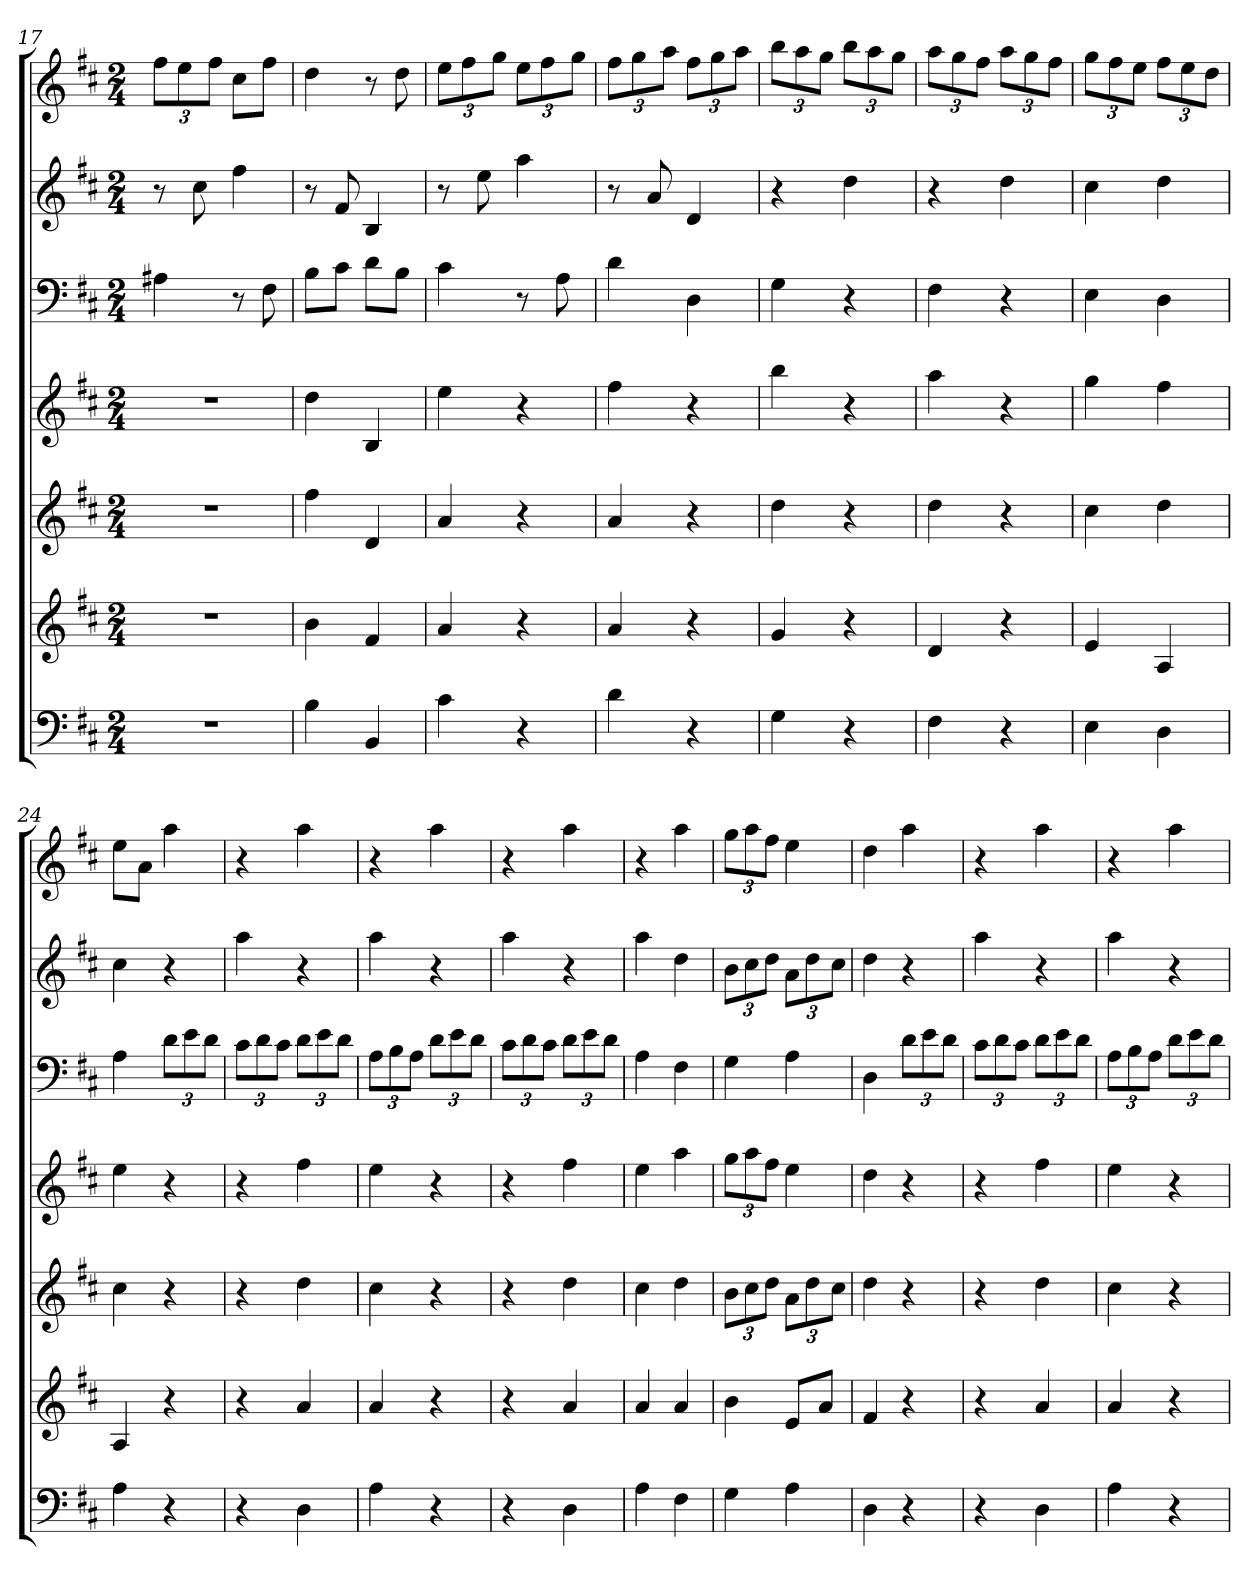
**kern	**kern	**kern	**kern	**kern	**kern	**kern
*part7	*part6	*part5	*part4	*part3	*part2	*part1
*staff7	*staff6	*staff5	*staff4	*staff3	*staff2	*staff1
*k[f#c#]	*k[f#c#]	*k[f#c#]	*k[f#c#]	*k[f#c#]	*k[f#c#]	*k[f#c#]
*D:	*D:	*D:	*D:	*D:	*D:	*D:
*M2/4	*M2/4	*M2/4	*M2/4	*M2/4	*M2/4	*M2/4
=17	=17	=17	=17	=17	=17	=17
2r	2r	2r	2r	4A#X	8r	12ff#L
.	.	.	.	.	.	12ee
.	.	.	.	.	8cc#	.
.	.	.	.	.	.	12ff#J
.	.	.	.	8r	4ff#	8cc#L
.	.	.	.	8F#	.	8ff#J
=18	=18	=18	=18	=18	=18	=18
4B	4b	4ff#	4dd	8BL	8r	4dd
.	.	.	.	8c#J	8f#	.
4BB	4f#	4d	4B	8dL	4B	8r
.	.	.	.	8BJ	.	8dd
=19	=19	=19	=19	=19	=19	=19
4c#	4a	4a	4ee	4c#	8r	12eeL
.	.	.	.	.	.	12ff#
.	.	.	.	.	8ee	.
.	.	.	.	.	.	12ggJ
4r	4r	4r	4r	8r	4aa	12eeL
.	.	.	.	.	.	12ff#
.	.	.	.	8A	.	.
.	.	.	.	.	.	12ggJ
=20	=20	=20	=20	=20	=20	=20
4d	4a	4a	4ff#	4d	8r	12ff#L
.	.	.	.	.	.	12gg
.	.	.	.	.	8a	.
.	.	.	.	.	.	12aaJ
4r	4r	4r	4r	4D	4d	12ff#L
.	.	.	.	.	.	12gg
.	.	.	.	.	.	12aaJ
=21	=21	=21	=21	=21	=21	=21
4G	4g	4dd	4bb	4G	4r	12bbL
.	.	.	.	.	.	12aa
.	.	.	.	.	.	12ggJ
4r	4r	4r	4r	4r	4dd	12bbL
.	.	.	.	.	.	12aa
.	.	.	.	.	.	12ggJ
=22	=22	=22	=22	=22	=22	=22
4F#	4d	4dd	4aa	4F#	4r	12aaL
.	.	.	.	.	.	12gg
.	.	.	.	.	.	12ff#J
4r	4r	4r	4r	4r	4dd	12aaL
.	.	.	.	.	.	12gg
.	.	.	.	.	.	12ff#J
=23	=23	=23	=23	=23	=23	=23
4E	4e	4cc#	4gg	4E	4cc#	12ggL
.	.	.	.	.	.	12ff#
.	.	.	.	.	.	12eeJ
4D	4A	4dd	4ff#	4D	4dd	12ff#L
.	.	.	.	.	.	12ee
.	.	.	.	.	.	12ddJ
=24	=24	=24	=24	=24	=24	=24
4A	4A	4cc#	4ee	4A	4cc#	8eeL
.	.	.	.	.	.	8aJ
4r	4r	4r	4r	12dL	4r	4aa
.	.	.	.	12e	.	.
.	.	.	.	12dJ	.	.
=25	=25	=25	=25	=25	=25	=25
4r	4r	4r	4r	12c#L	4aa	4r
.	.	.	.	12d	.	.
.	.	.	.	12c#J	.	.
4D	4a	4dd	4ff#	12dL	4r	4aa
.	.	.	.	12e	.	.
.	.	.	.	12dJ	.	.
=26	=26	=26	=26	=26	=26	=26
4A	4a	4cc#	4ee	12AL	4aa	4r
.	.	.	.	12B	.	.
.	.	.	.	12AJ	.	.
4r	4r	4r	4r	12dL	4r	4aa
.	.	.	.	12e	.	.
.	.	.	.	12dJ	.	.
=27	=27	=27	=27	=27	=27	=27
4r	4r	4r	4r	12c#L	4aa	4r
.	.	.	.	12d	.	.
.	.	.	.	12c#J	.	.
4D	4a	4dd	4ff#	12dL	4r	4aa
.	.	.	.	12e	.	.
.	.	.	.	12dJ	.	.
=28	=28	=28	=28	=28	=28	=28
4A	4a	4cc#	4ee	4A	4aa	4r
4F#	4a	4dd	4aa	4F#	4dd	4aa
=29	=29	=29	=29	=29	=29	=29
4G	4b	12bL	12ggL	4G	12bL	12ggL
.	.	12cc#	12aa	.	12cc#	12aa
.	.	12ddJ	12ff#J	.	12ddJ	12ff#J
4A	8eL	12aL	4ee	4A	12aL	4ee
.	.	12dd	.	.	12dd	.
.	8aJ	.	.	.	.	.
.	.	12cc#J	.	.	12cc#J	.
=30	=30	=30	=30	=30	=30	=30
4D	4f#	4dd	4dd	4D	4dd	4dd
4r	4r	4r	4r	12dL	4r	4aa
.	.	.	.	12e	.	.
.	.	.	.	12dJ	.	.
=31	=31	=31	=31	=31	=31	=31
4r	4r	4r	4r	12c#L	4aa	4r
.	.	.	.	12d	.	.
.	.	.	.	12c#J	.	.
4D	4a	4dd	4ff#	12dL	4r	4aa
.	.	.	.	12e	.	.
.	.	.	.	12dJ	.	.
=32	=32	=32	=32	=32	=32	=32
4A	4a	4cc#	4ee	12AL	4aa	4r
.	.	.	.	12B	.	.
.	.	.	.	12AJ	.	.
4r	4r	4r	4r	12dL	4r	4aa
.	.	.	.	12e	.	.
.	.	.	.	12dJ	.	.
=	=	=	=	=	=	=
*-	*-	*-	*-	*-	*-	*-
